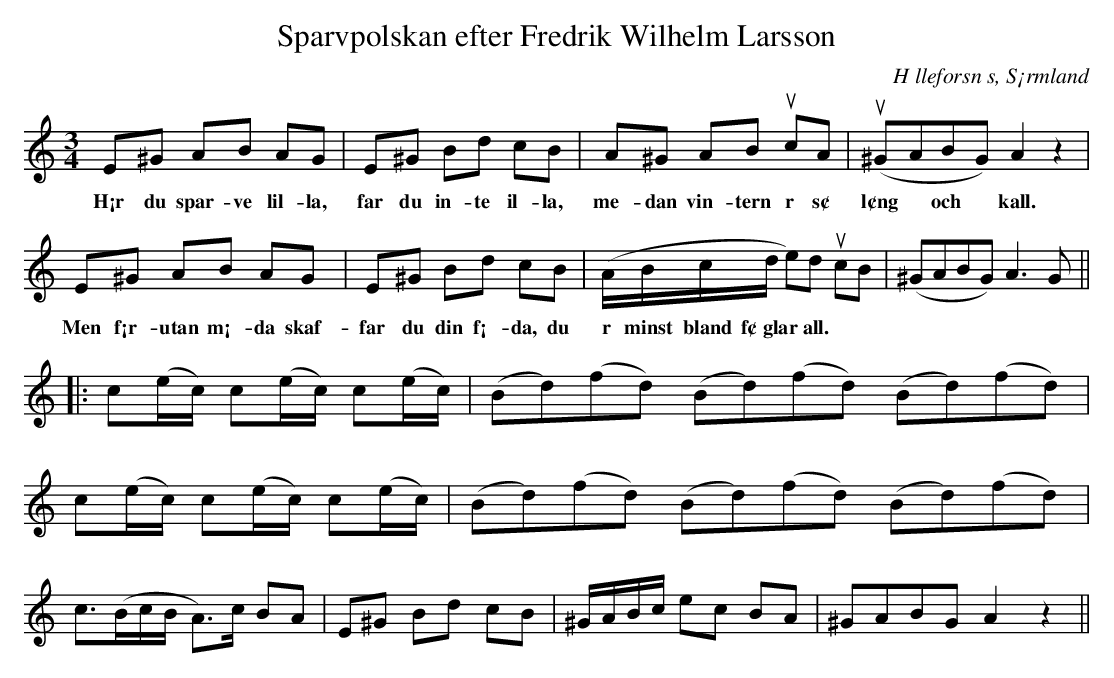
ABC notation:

X:1
T:Sparvpolskan efter Fredrik Wilhelm Larsson
O:H lleforsn s, S¡rmland
M:3/4
L:1/8
K:Am
E^G AB AG | E^G Bd cB | A^G AB ucA | (u^GABG) A2 z2 |
w: H¡r du spar-ve lil-la, far du in-te il-la, me-dan vin-tern  r s¢ l¢ng ~ och ~ kall.
E^G AB AG | E^G Bd cB | (A/B/c/d/ e)d ucB | (^GABG) A2>G2 ||
w: Men f¡r-utan m¡-da skaf-far du din f¡-da, du  r minst bland f¢~glar~all.
|: c(e/c/) c(e/c/) c(e/c/) | (Bd)(fd) (Bd)(fd) (Bd)(fd) |
   c(e/c/) c(e/c/) c(e/c/) | (Bd)(fd) (Bd)(fd) (Bd)(fd) |
   c3/2(B/c/B/ A>)c BA | E^G Bd cB | ^G/A/B/c/ ec BA | ^GABG A2 z2 ||
